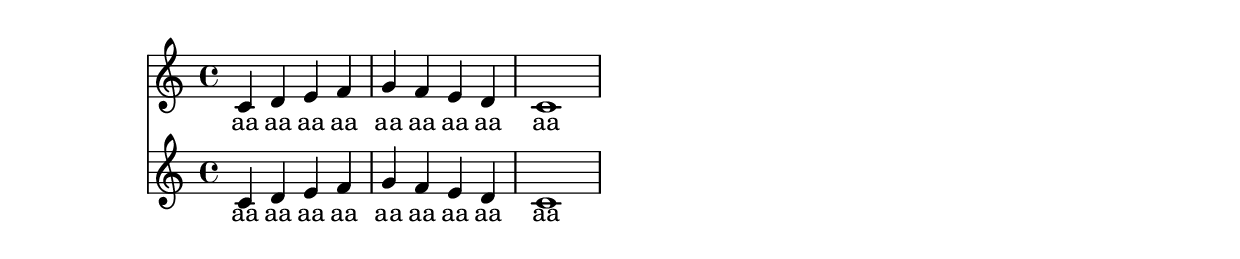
%% DO NOT EDIT this file manually; it is automatically
%% generated from LSR http://lsr.di.unimi.it
%% Make any changes in LSR itself, or in Documentation/snippets/new/ ,
%% and then run scripts/auxiliar/makelsr.py
%%
%% This file is in the public domain.
\version "2.18.0"

\header {
  lsrtags = "correction-wanted, spacing, text, vocal-music, workaround"

  texidoc = "
This snippet shows how to bring the lyrics line closer to the staff.

"
  doctitle = "Adjusting lyrics vertical spacing"
} % begin verbatim

% Default layout:
<<
  \new Staff \new Voice = melody \relative c' {
    c4 d e f
    g4 f e d
    c1
  }
  \new Lyrics \lyricsto melody { aa aa aa aa aa aa aa aa aa }

  \new Staff {
    \new Voice = melody \relative c' {
      c4 d e f
      g4 f e d
      c1
    }
  }
  % Reducing the minimum space below the staff and above the lyrics:
  \new Lyrics \with {
    \override VerticalAxisGroup.nonstaff-relatedstaff-spacing = #'((basic-distance . 1))
  }
  \lyricsto melody { aa aa aa aa aa aa aa aa aa }
>>
